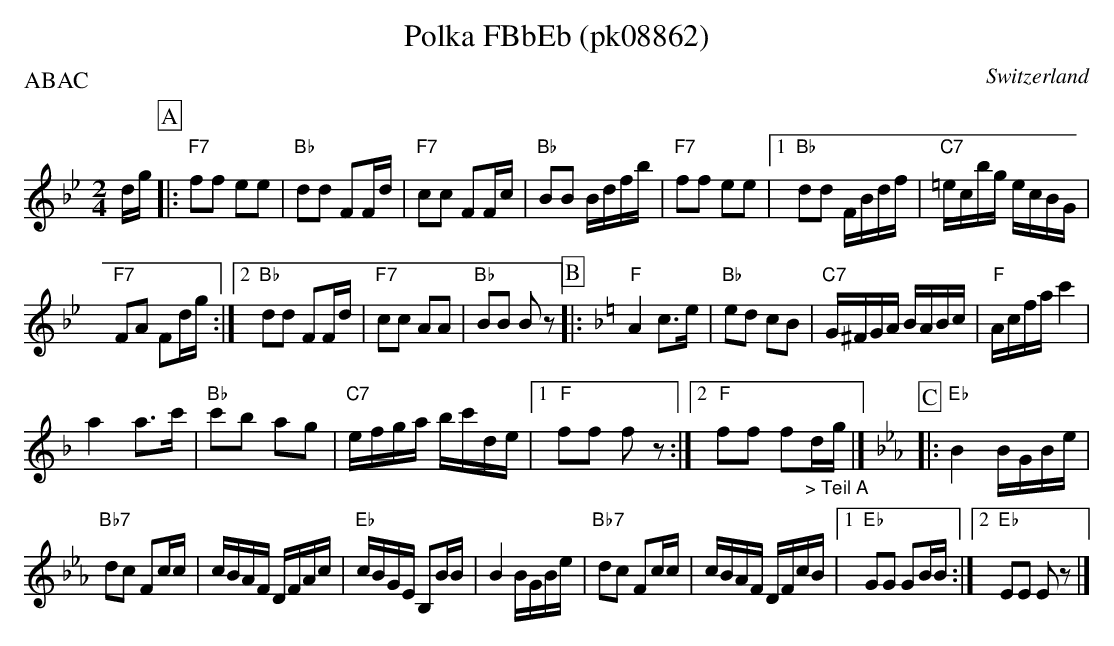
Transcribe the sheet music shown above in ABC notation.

X:1
T: Polka FBbEb (pk08862)
P:ABAC
O:Switzerland
M:2/4
L:1/16
K:Bb major
dg [P:A] |: "F7"f2f2 e2e2 | "Bb"d2d2 F2Fd | "F7"c2c2 F2Fc | "Bb"B2B2 Bdfb | "F7"f2f2 e2e2 |1 "Bb"d2d2 FBdf | "C7"=ecbg ecBG |
"F7"F2A2 F2dg :|2 "Bb"d2d2 F2Fd | "F7"c2c2 A2A2 | "Bb"B2B2 B2z2 [P:B] |: [K:F] "F"A4 c3e | "Bb"e2d2 c2B2 | "C7"G^FGA BABc | "F"Acfa c'4 |
a4 a3c' | "Bb"c'2b2 a2g2 | "C7"efga bc'de |1 "F"f2f2 f2z2 :|2 "F"f2f2 f2"_> Teil A"dg |] [K:Eb] [P:C] |:"Eb"B4 BGBe |
"Bb7"d2c2 F2cc | cBAF DFAc | "Eb"cBGE B,2BB | B4 BGBe | "Bb7"d2c2 F2cc | cBAF DFcB |1 "Eb"G2G2 G2BB :|2 "Eb"E2E2 E2z2 |]
